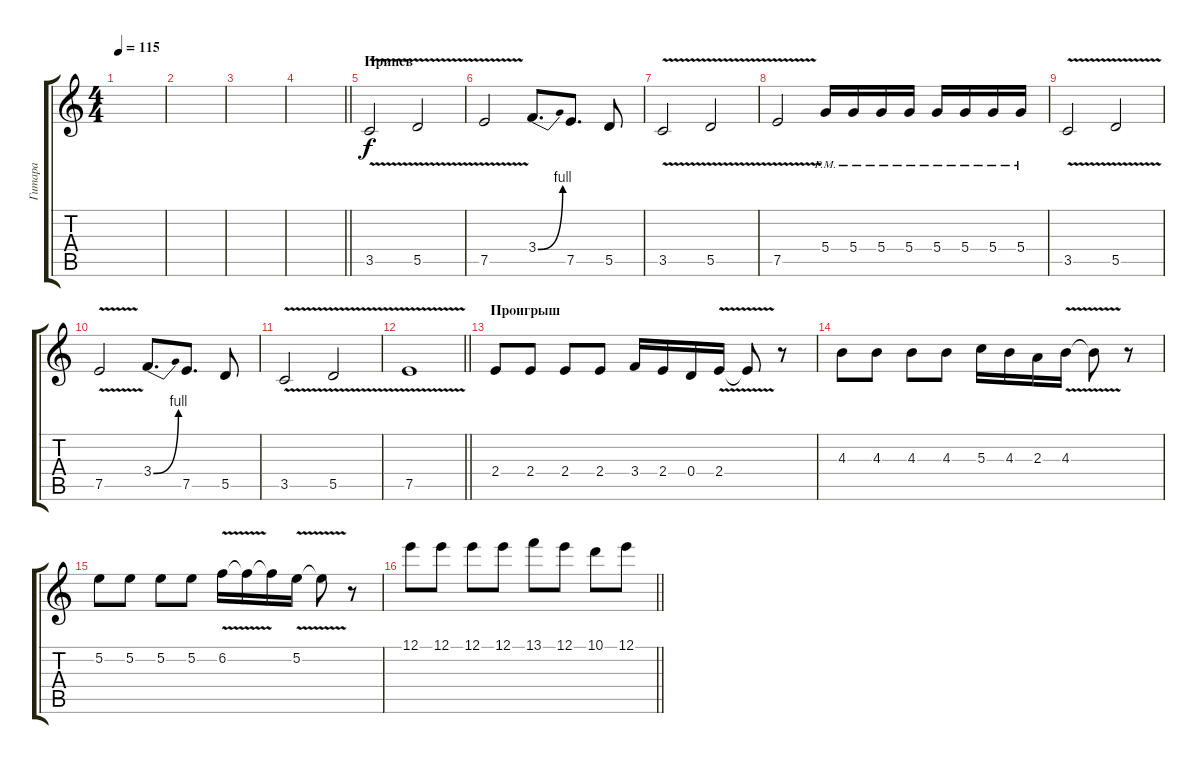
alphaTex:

\track ("Гитара" "Гитара") {instrument distortionguitar}
\staff {score tabs}
\tuning (E4 B3 G3 D3 A2 E2) {hide}
\ts (4 4)
\tempo 115
\clef g2
\ks aminor
|
|
|
\barLineRight lightlight
|
\section ("" "Припев")
3.5{v}.2{volume 13} 5.5{v}.2 |
7.5{v}.2 3.4{be (bend 0 0 60 4)}.8{d} 7.5.8{d} 5.5.8 |
3.5{v}.2 5.5{v}.2 |
7.5{v}.2 5.4{pm}.16 5.4{pm}.16 5.4{pm}.16 5.4{pm}.16 5.4{pm}.16 5.4{pm}.16 5.4{pm}.16 5.4{pm}.16 |
3.5{v}.2 5.5{v}.2 |
7.5{v}.2 3.4{be (bend 0 0 60 4)}.8{d} 7.5.8{d} 5.5.8 |
3.5{v}.2 5.5{v}.2 |
\barLineRight lightlight
7.5{v}.1 |
\section ("" "Проигрыш")
2.4.8 2.4.8 2.4.8 2.4.8 3.4.16 2.4.16 0.4.16 2.4{v}.16 2.4{t}.8 r.8 |
4.3.8 4.3.8 4.3.8 4.3.8 5.3.16 4.3.16 2.3.16 4.3{v}.16 4.3{t}.8 r.8 |
5.2.8 5.2.8 5.2.8 5.2.8 6.2{v}.16 6.2{t}.16 6.2{t}.16 5.2{v}.16 5.2{t}.8 r.8 |
\barLineRight lightlight
12.1.8 12.1.8 12.1.8 12.1.8 13.1.8 12.1.8 10.1.8 12.1.8
